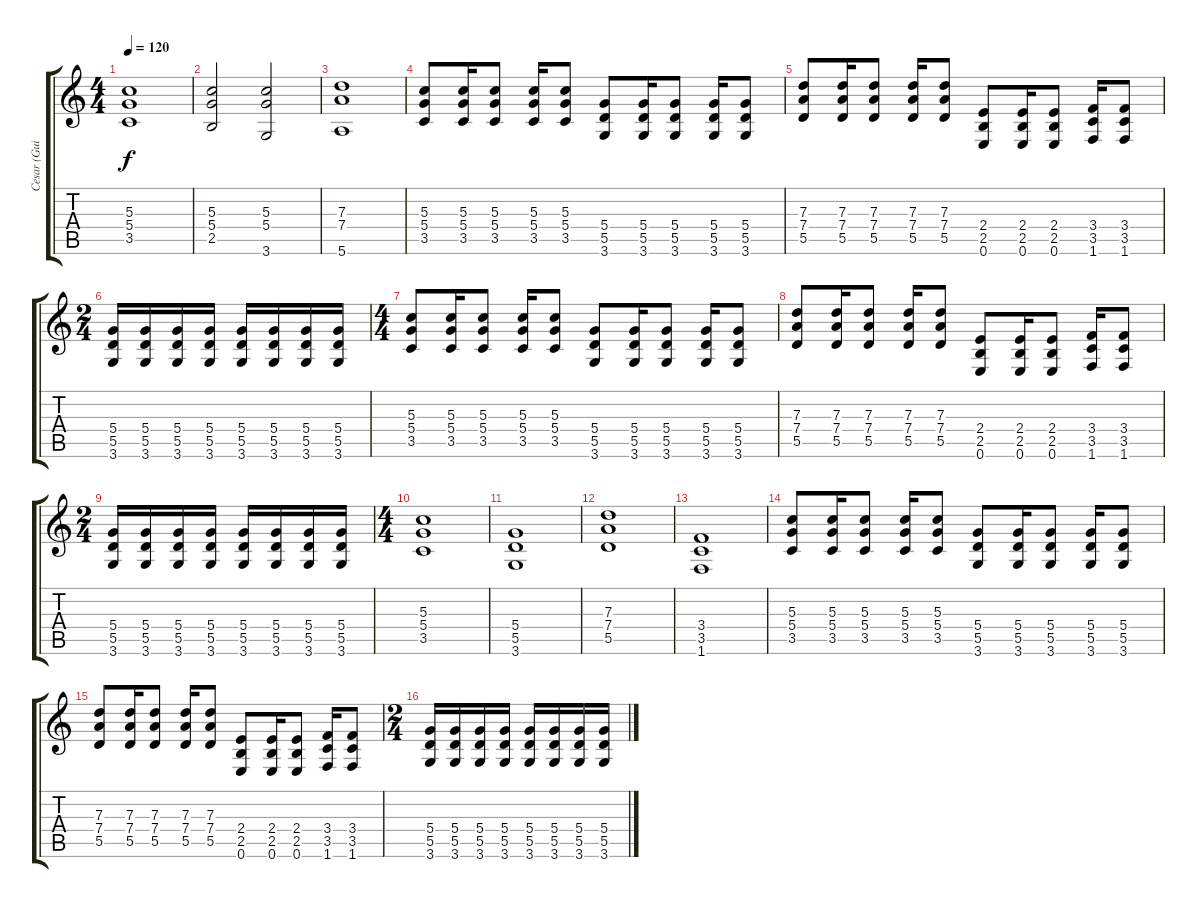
\track ("Cesar (Guitar I)" "Cesar (Gui") {instrument acousticguitarsteel}
\staff {score tabs}
\tuning (E4 B3 G3 D3 A2 E2) {hide}
\ts (4 4)
\tempo 120
\clef g2
\ks c
(5.3 5.4 3.5).1{dy f instrument distortionguitar} |
(5.3 5.4 2.5).2 (5.3 5.4 3.6).2 |
(7.3 7.4 5.6).1 |
(5.3 5.4 3.5).8 (5.3 5.4 3.5).16 (5.3 5.4 3.5).8 (5.3 5.4 3.5).16 (5.3 5.4 3.5).8 (5.4 5.5 3.6).8 (5.4 5.5 3.6).16 (5.4 5.5 3.6).8 (5.4 5.5 3.6).16 (5.4 5.5 3.6).8 |
(7.3 7.4 5.5).8 (7.3 7.4 5.5).16 (7.3 7.4 5.5).8 (7.3 7.4 5.5).16 (7.3 7.4 5.5).8 (2.4 2.5 0.6).8 (2.4 2.5 0.6).16 (2.4 2.5 0.6).8 (3.4 3.5 1.6).16 (3.4 3.5 1.6).8 |
\ts (2 4)
(5.4 5.5 3.6).16 (5.4 5.5 3.6).16 (5.4 5.5 3.6).16 (5.4 5.5 3.6).16 (5.4 5.5 3.6).16 (5.4 5.5 3.6).16 (5.4 5.5 3.6).16 (5.4 5.5 3.6).16 |
\ts (4 4)
(5.3 5.4 3.5).8 (5.3 5.4 3.5).16 (5.3 5.4 3.5).8 (5.3 5.4 3.5).16 (5.3 5.4 3.5).8 (5.4 5.5 3.6).8 (5.4 5.5 3.6).16 (5.4 5.5 3.6).8 (5.4 5.5 3.6).16 (5.4 5.5 3.6).8 |
(7.3 7.4 5.5).8 (7.3 7.4 5.5).16 (7.3 7.4 5.5).8 (7.3 7.4 5.5).16 (7.3 7.4 5.5).8 (2.4 2.5 0.6).8 (2.4 2.5 0.6).16 (2.4 2.5 0.6).8 (3.4 3.5 1.6).16 (3.4 3.5 1.6).8 |
\ts (2 4)
(5.4 5.5 3.6).16 (5.4 5.5 3.6).16 (5.4 5.5 3.6).16 (5.4 5.5 3.6).16 (5.4 5.5 3.6).16 (5.4 5.5 3.6).16 (5.4 5.5 3.6).16 (5.4 5.5 3.6).16 |
\ts (4 4)
(5.3 5.4 3.5).1{volume 12} |
(5.4 5.5 3.6).1 |
(7.3 7.4 5.5).1 |
(3.4 3.5 1.6).1 |
(5.3 5.4 3.5).8 (5.3 5.4 3.5).16 (5.3 5.4 3.5).8 (5.3 5.4 3.5).16 (5.3 5.4 3.5).8 (5.4 5.5 3.6).8 (5.4 5.5 3.6).16 (5.4 5.5 3.6).8 (5.4 5.5 3.6).16 (5.4 5.5 3.6).8 |
(7.3 7.4 5.5).8 (7.3 7.4 5.5).16 (7.3 7.4 5.5).8 (7.3 7.4 5.5).16 (7.3 7.4 5.5).8 (2.4 2.5 0.6).8 (2.4 2.5 0.6).16 (2.4 2.5 0.6).8 (3.4 3.5 1.6).16 (3.4 3.5 1.6).8 |
\ts (2 4)
(5.4 5.5 3.6).16 (5.4 5.5 3.6).16 (5.4 5.5 3.6).16 (5.4 5.5 3.6).16 (5.4 5.5 3.6).16 (5.4 5.5 3.6).16 (5.4 5.5 3.6).16 (5.4 5.5 3.6).16
